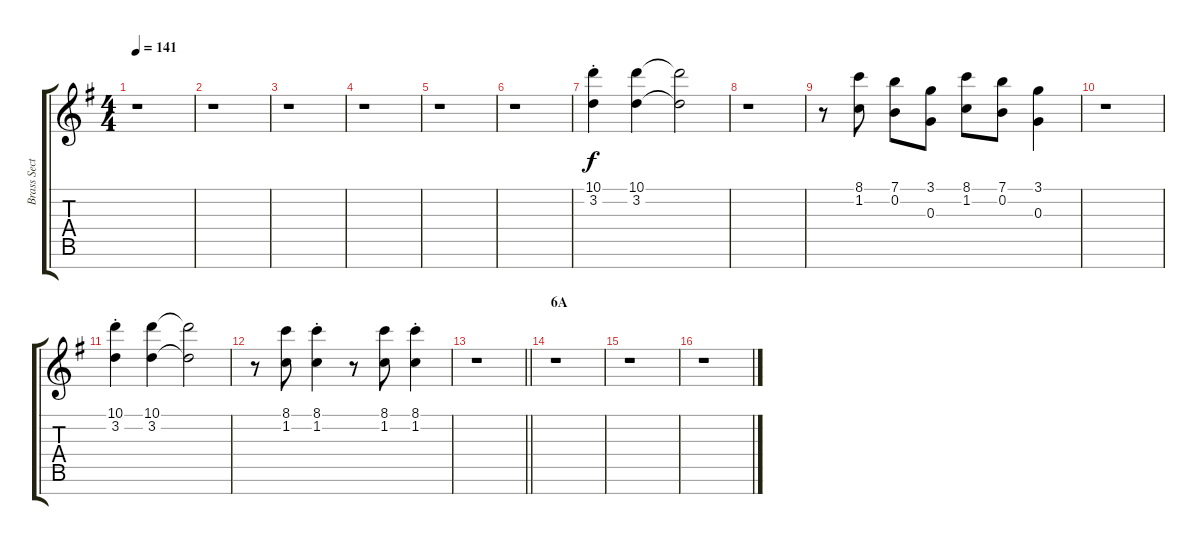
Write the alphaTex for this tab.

\track ("Brass Section I" "Brass Sect") {instrument brasssection}
\staff {score tabs}
\tuning (E5 B4 G4 D4 A3 E3 B2) {hide}
\ts (4 4)
\tempo 141
\clef g2
\ks g
r.1{dy f} |
r.1 |
r.1 |
r.1 |
r.1 |
r.1 |
(10.1{st} 3.2{st}).4 (10.1 3.2).4 (10.1{t} 3.2{t}).2 |
r.1 |
r.8 (8.1 1.2).8 (7.1 0.2).8 (3.1 0.3).8 (8.1 1.2).8 (7.1 0.2).8 (3.1 0.3).4 |
r.1 |
(10.1{st} 3.2{st}).4 (10.1 3.2).4 (10.1{t} 3.2{t}).2 |
r.8 (8.1 1.2).8 (8.1{st} 1.2{st}).4 r.8 (8.1 1.2).8 (8.1{st} 1.2{st}).4 |
\barLineRight lightlight
r.1 |
\section ("" "6A")
r.1 |
r.1 |
r.1
